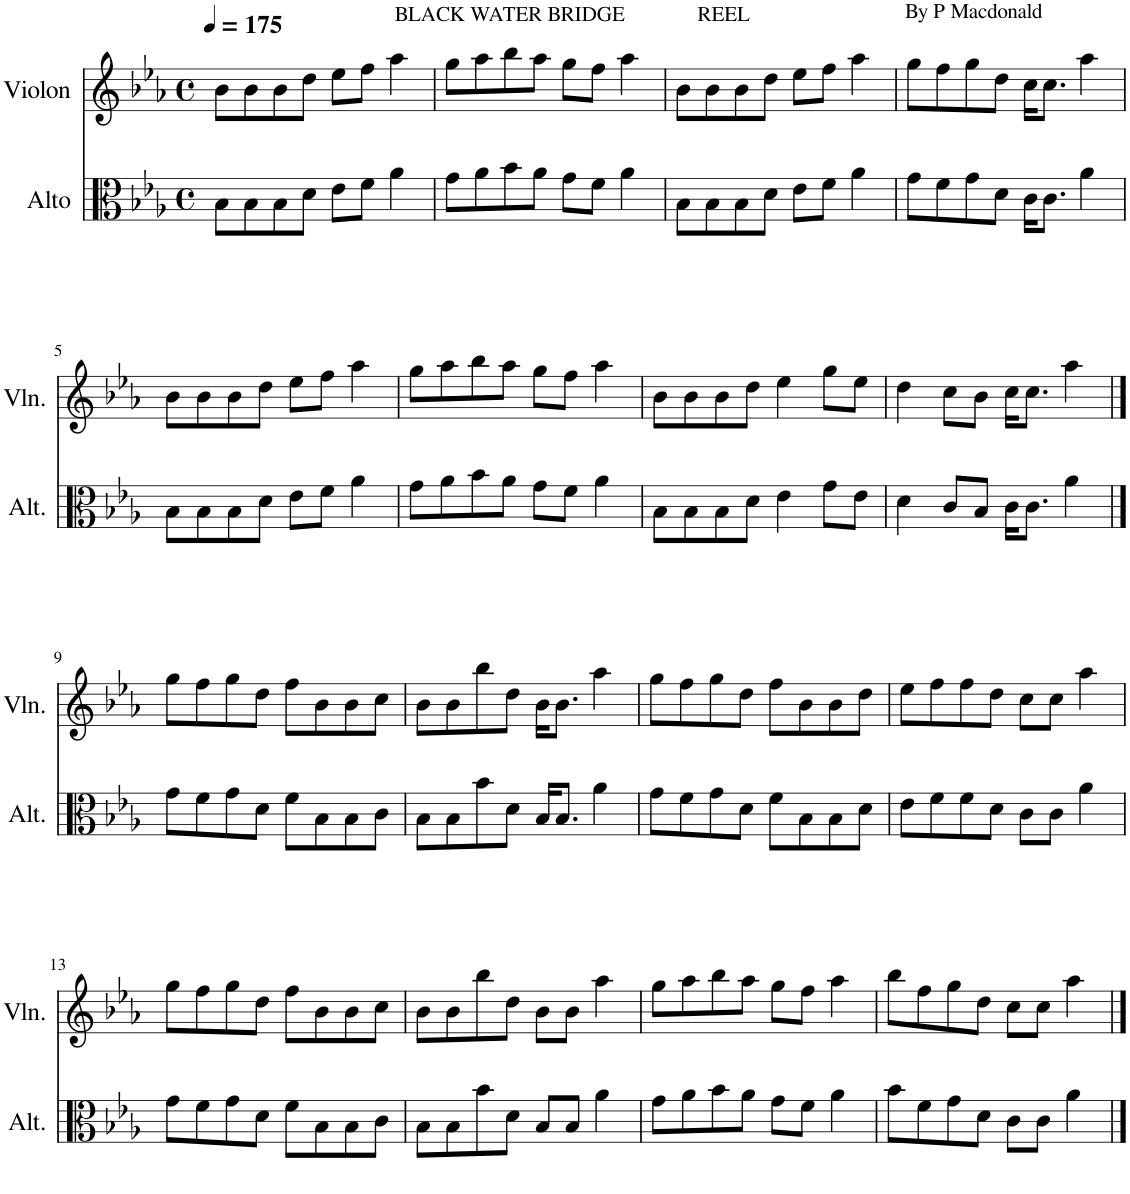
**kern	**kern
*part2	*part1
*staff2	*staff1
*I"Alto	*I"Violon
*I'Alt.	*I'Vln.
*clefC3	*clefG2
*k[b-e-a-]	*k[b-e-a-]
*M4/4	*M4/4
*met(c)	*met(c)
*MM175	*MM175
=1	=1
8B-\L	8b-\L
8B-\	8b-\
8B-\	8b-\
8d\J	8dd\J
8e-\L	8ee-\L
8f\J	8ff\J
!	!LO:TX:a:t=BLACK WATER BRIDGE
4a-\	4aa-\
=2	=2
8g\L	8gg\L
8a-\	8aa-\
8b-\	8bb-\
8a-\J	8aa-\J
8g\L	8gg\L
8f\J	8ff\J
4a-\	4aa-\
=3	=3
!	!LO:TX:a:t=REEL
8B-\L	8b-\L
8B-\	8b-\
8B-\	8b-\
8d\J	8dd\J
8e-\L	8ee-\L
8f\J	8ff\J
!	!LO:TX:a:t=By P Macdonald
4a-\	4aa-\
=4	=4
8g\L	8gg\L
8f\	8ff\
8g\	8gg\
8d\J	8dd\J
16c\KL	16cc\KL
8.c\J	8.cc\J
4a-\	4aa-\
!!LO:LB:g=z
=5	=5
8B-\L	8b-\L
8B-\	8b-\
8B-\	8b-\
8d\J	8dd\J
8e-\L	8ee-\L
8f\J	8ff\J
4a-\	4aa-\
=6	=6
8g\L	8gg\L
8a-\	8aa-\
8b-\	8bb-\
8a-\J	8aa-\J
8g\L	8gg\L
8f\J	8ff\J
4a-\	4aa-\
=7	=7
8B-\L	8b-\L
8B-\	8b-\
8B-\	8b-\
8d\J	8dd\J
4e-\	4ee-\
8g\L	8gg\L
8e-\J	8ee-\J
=8	=8
4d\	4dd\
8c/L	8cc\L
8B-/J	8b-\J
16c\KL	16cc\KL
8.c\J	8.cc\J
4a-\	4aa-\
!!LO:LB:g=z
==9	==9
8g\L	8gg\L
8f\	8ff\
8g\	8gg\
8d\J	8dd\J
8f\L	8ff\L
8B-\	8b-\
8B-\	8b-\
8c\J	8cc\J
=10	=10
8B-\L	8b-\L
8B-\	8b-\
8b-\	8bb-\
8d\J	8dd\J
16B-/KL	16b-\KL
8.B-/J	8.b-\J
4a-\	4aa-\
=11	=11
8g\L	8gg\L
8f\	8ff\
8g\	8gg\
8d\J	8dd\J
8f\L	8ff\L
8B-\	8b-\
8B-\	8b-\
8d\J	8dd\J
=12	=12
8e-\L	8ee-\L
8f\	8ff\
8f\	8ff\
8d\J	8dd\J
8c\L	8cc\L
8c\J	8cc\J
4a-\	4aa-\
!!LO:LB:g=z
=13	=13
8g\L	8gg\L
8f\	8ff\
8g\	8gg\
8d\J	8dd\J
8f\L	8ff\L
8B-\	8b-\
8B-\	8b-\
8c\J	8cc\J
=14	=14
8B-\L	8b-\L
8B-\	8b-\
8b-\	8bb-\
8d\J	8dd\J
8B-/L	8b-\L
8B-/J	8b-\J
4a-\	4aa-\
=15	=15
8g\L	8gg\L
8a-\	8aa-\
8b-\	8bb-\
8a-\J	8aa-\J
8g\L	8gg\L
8f\J	8ff\J
4a-\	4aa-\
=16	=16
8b-\L	8bb-\L
8f\	8ff\
8g\	8gg\
8d\J	8dd\J
8c\L	8cc\L
8c\J	8cc\J
4a-\	4aa-\
==	==
*-	*-
